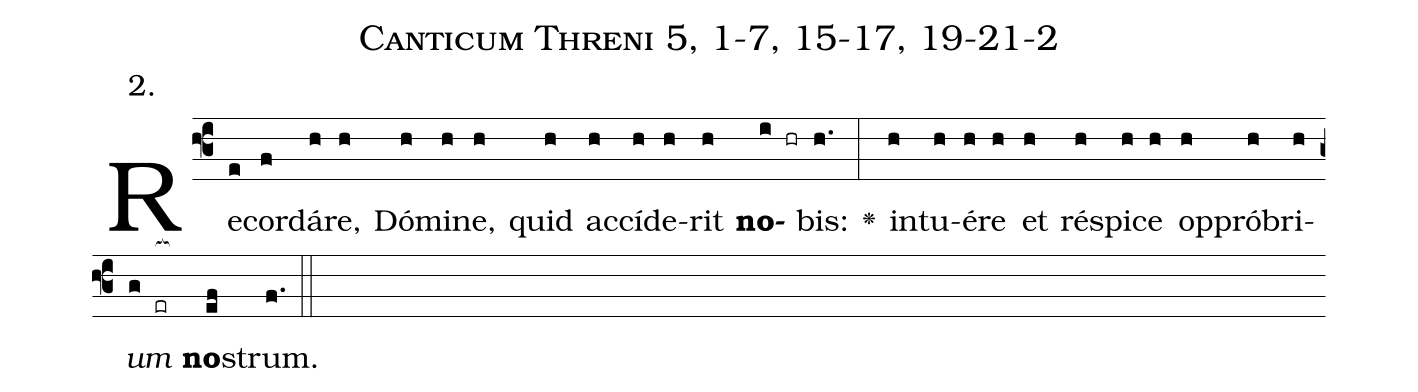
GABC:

name: Canticum Threni 5, 1-7, 15-17, 19-21-2;
annotation: 2.;
%%
(f3)Re(e)cor(f)dá(h)re,(h) Dó(h)mi(h)ne,(h) quid(h) ac(h)cí(h)de(h)rit(h) <b>no</b>(i hr)bis:(h.) <v>\greheightstar</v>(:) in(h)tu(h)é(h)re(h) et(h) ré(h)spi(h)ce(h) op(h)pró(h)bri(h)<i>um</i>(g er[ocb:1{]) <b>no</b>(ef[ocb:0}])strum.(f.) (::)


%E(h) u(h) o(h) u(g) a(ef) e.(f.) (::)
